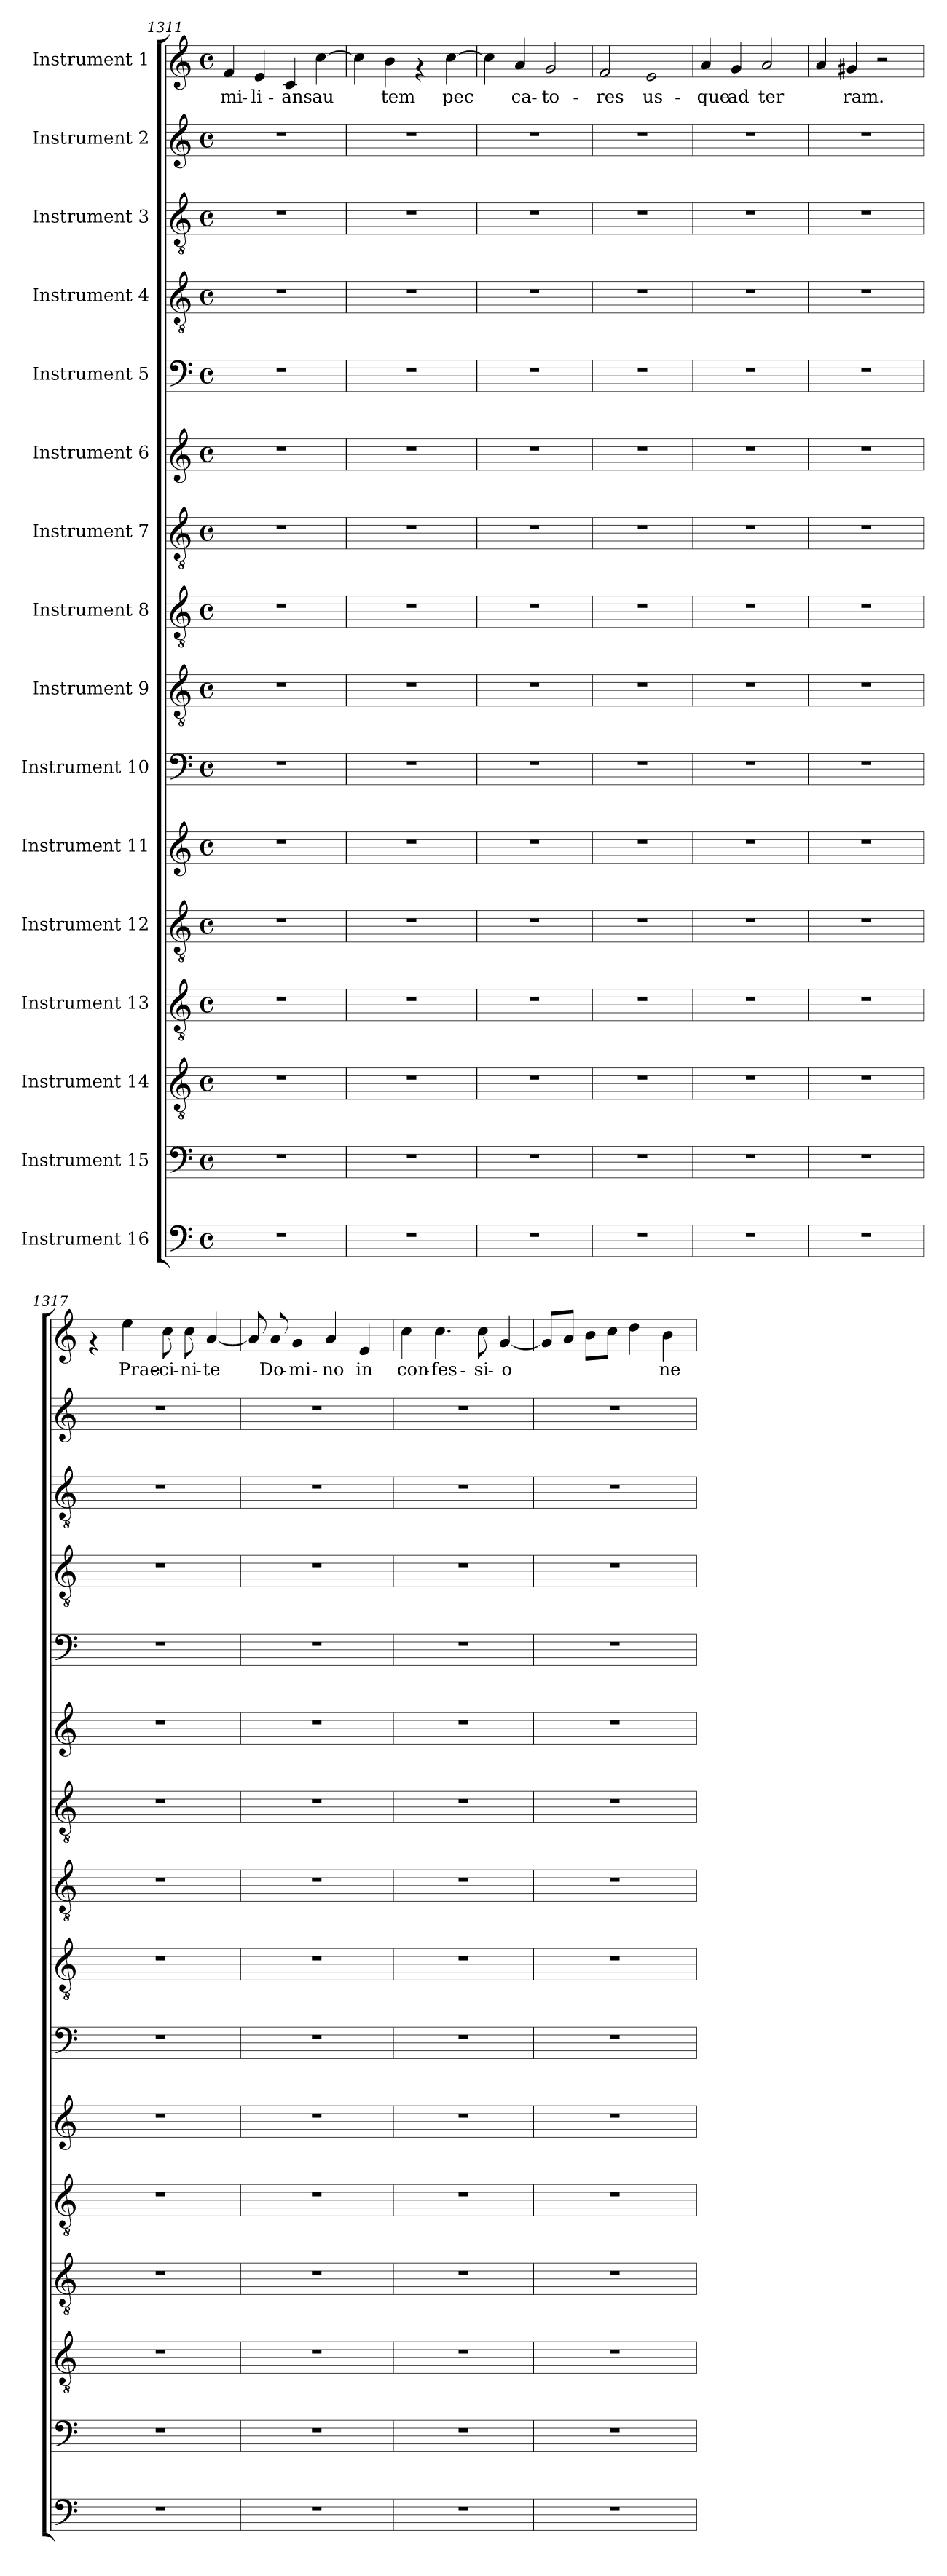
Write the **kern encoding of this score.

**kern	**kern	**kern	**kern	**kern	**kern	**kern	**kern	**kern	**kern	**kern	**kern	**kern	**kern	**kern	**kern	**text
*part16	*part15	*part14	*part13	*part12	*part11	*part10	*part9	*part8	*part7	*part6	*part5	*part4	*part3	*part2	*part1	*part1
*staff16	*staff15	*staff14	*staff13	*staff12	*staff11	*staff10	*staff9	*staff8	*staff7	*staff6	*staff5	*staff4	*staff3	*staff2	*staff1	*staff1
*I"Instrument 16	*I"Instrument 15	*I"Instrument 14	*I"Instrument 13	*I"Instrument 12	*I"Instrument 11	*I"Instrument 10	*I"Instrument 9	*I"Instrument 8	*I"Instrument 7	*I"Instrument 6	*I"Instrument 5	*I"Instrument 4	*I"Instrument 3	*I"Instrument 2	*I"Instrument 1	*
*clefF4	*clefF4	*clefGv2	*clefGv2	*clefGv2	*clefG2	*clefF4	*clefGv2	*clefGv2	*clefGv2	*clefG2	*clefF4	*clefGv2	*clefGv2	*clefG2	*clefG2	*
*k[]	*k[]	*k[]	*k[]	*k[]	*k[]	*k[]	*k[]	*k[]	*k[]	*k[]	*k[]	*k[]	*k[]	*k[]	*k[]	*
*C:	*C:	*C:	*C:	*C:	*C:	*C:	*C:	*C:	*C:	*C:	*C:	*C:	*C:	*C:	*C:	*
*M4/4	*M4/4	*M4/4	*M4/4	*M4/4	*M4/4	*M4/4	*M4/4	*M4/4	*M4/4	*M4/4	*M4/4	*M4/4	*M4/4	*M4/4	*M4/4	*
*met(c)	*met(c)	*met(c)	*met(c)	*met(c)	*met(c)	*met(c)	*met(c)	*met(c)	*met(c)	*met(c)	*met(c)	*met(c)	*met(c)	*met(c)	*met(c)	*
=1311	=1311	=1311	=1311	=1311	=1311	=1311	=1311	=1311	=1311	=1311	=1311	=1311	=1311	=1311	=1311	=1311
!	!	!	!	!	!	!	!	!	!	!	!	!	!	!	!	!LO:LY:b:cj
1r	1r	1r	1r	1r	1r	1r	1r	1r	1r	1r	1r	1r	1r	1r	4f/	-mi-
!	!	!	!	!	!	!	!	!	!	!	!	!	!	!	!	!LO:LY:b:cj
.	.	.	.	.	.	.	.	.	.	.	.	.	.	.	4e/	-li-
!	!	!	!	!	!	!	!	!	!	!	!	!	!	!	!	!LO:LY:b:cj
.	.	.	.	.	.	.	.	.	.	.	.	.	.	.	4c/	-ans
!	!	!	!	!	!	!	!	!	!	!	!	!	!	!	!	!LO:LY:b:cj
.	.	.	.	.	.	.	.	.	.	.	.	.	.	.	[>4cc\	au-
=1312	=1312	=1312	=1312	=1312	=1312	=1312	=1312	=1312	=1312	=1312	=1312	=1312	=1312	=1312	=1312	=1312
!	!	!	!	!	!	!	!	!	!	!	!	!	!	!	!	!LO:LY:b:cj
1r	1r	1r	1r	1r	1r	1r	1r	1r	1r	1r	1r	1r	1r	1r	4cc\]	--
!	!	!	!	!	!	!	!	!	!	!	!	!	!	!	!	!LO:LY:b:cj
.	.	.	.	.	.	.	.	.	.	.	.	.	.	.	4b\	-tem
.	.	.	.	.	.	.	.	.	.	.	.	.	.	.	4rf	.
!	!	!	!	!	!	!	!	!	!	!	!	!	!	!	!	!LO:LY:b:cj
.	.	.	.	.	.	.	.	.	.	.	.	.	.	.	[>4cc\	pec-
=1313	=1313	=1313	=1313	=1313	=1313	=1313	=1313	=1313	=1313	=1313	=1313	=1313	=1313	=1313	=1313	=1313
!	!	!	!	!	!	!	!	!	!	!	!	!	!	!	!	!LO:LY:b:cj
1r	1r	1r	1r	1r	1r	1r	1r	1r	1r	1r	1r	1r	1r	1r	4cc\]	--
!	!	!	!	!	!	!	!	!	!	!	!	!	!	!	!	!LO:LY:b:cj
.	.	.	.	.	.	.	.	.	.	.	.	.	.	.	4a/	-ca-
!	!	!	!	!	!	!	!	!	!	!	!	!	!	!	!	!LO:LY:b:cj
.	.	.	.	.	.	.	.	.	.	.	.	.	.	.	2g/	-to-
=1314	=1314	=1314	=1314	=1314	=1314	=1314	=1314	=1314	=1314	=1314	=1314	=1314	=1314	=1314	=1314	=1314
!	!	!	!	!	!	!	!	!	!	!	!	!	!	!	!	!LO:LY:b:cj
1r	1r	1r	1r	1r	1r	1r	1r	1r	1r	1r	1r	1r	1r	1r	2f/	-res
!	!	!	!	!	!	!	!	!	!	!	!	!	!	!	!	!LO:LY:b:cj
.	.	.	.	.	.	.	.	.	.	.	.	.	.	.	2e/	us-
=1315	=1315	=1315	=1315	=1315	=1315	=1315	=1315	=1315	=1315	=1315	=1315	=1315	=1315	=1315	=1315	=1315
!	!	!	!	!	!	!	!	!	!	!	!	!	!	!	!	!LO:LY:b:cj
1r	1r	1r	1r	1r	1r	1r	1r	1r	1r	1r	1r	1r	1r	1r	4a/	-que
!	!	!	!	!	!	!	!	!	!	!	!	!	!	!	!	!LO:LY:b:cj
.	.	.	.	.	.	.	.	.	.	.	.	.	.	.	4g/	ad
!	!	!	!	!	!	!	!	!	!	!	!	!	!	!	!	!LO:LY:b:cj
.	.	.	.	.	.	.	.	.	.	.	.	.	.	.	2a/	ter-
!!LO:LB:g=z
=1316	=1316	=1316	=1316	=1316	=1316	=1316	=1316	=1316	=1316	=1316	=1316	=1316	=1316	=1316	=1316	=1316
!	!	!	!	!	!	!	!	!	!	!	!	!	!	!	!	!LO:LY:b:cj
1r	1r	1r	1r	1r	1r	1r	1r	1r	1r	1r	1r	1r	1r	1r	4a/	--
!	!	!	!	!	!	!	!	!	!	!	!	!	!	!	!	!LO:LY:b:cj
.	.	.	.	.	.	.	.	.	.	.	.	.	.	.	4g#X/	-ram.
.	.	.	.	.	.	.	.	.	.	.	.	.	.	.	2r	.
=1317	=1317	=1317	=1317	=1317	=1317	=1317	=1317	=1317	=1317	=1317	=1317	=1317	=1317	=1317	=1317	=1317
1r	1r	1r	1r	1r	1r	1r	1r	1r	1r	1r	1r	1r	1r	1r	4rf	.
!	!	!	!	!	!	!	!	!	!	!	!	!	!	!	!	!LO:LY:b:cj
.	.	.	.	.	.	.	.	.	.	.	.	.	.	.	4ee\	Prae-
!	!	!	!	!	!	!	!	!	!	!	!	!	!	!	!	!LO:LY:b:cj
.	.	.	.	.	.	.	.	.	.	.	.	.	.	.	8cc\	-ci-
!	!	!	!	!	!	!	!	!	!	!	!	!	!	!	!	!LO:LY:b:cj
.	.	.	.	.	.	.	.	.	.	.	.	.	.	.	8cc\	-ni-
!	!	!	!	!	!	!	!	!	!	!	!	!	!	!	!	!LO:LY:b:cj
.	.	.	.	.	.	.	.	.	.	.	.	.	.	.	[<4a/	-te
=1318	=1318	=1318	=1318	=1318	=1318	=1318	=1318	=1318	=1318	=1318	=1318	=1318	=1318	=1318	=1318	=1318
!	!	!	!	!	!	!	!	!	!	!	!	!	!	!	!	!LO:LY:b:cj
1r	1r	1r	1r	1r	1r	1r	1r	1r	1r	1r	1r	1r	1r	1r	8a/]	.
!	!	!	!	!	!	!	!	!	!	!	!	!	!	!	!	!LO:LY:b:cj
.	.	.	.	.	.	.	.	.	.	.	.	.	.	.	8a/	Do-
!	!	!	!	!	!	!	!	!	!	!	!	!	!	!	!	!LO:LY:b:cj
.	.	.	.	.	.	.	.	.	.	.	.	.	.	.	4g/	-mi-
!	!	!	!	!	!	!	!	!	!	!	!	!	!	!	!	!LO:LY:b:cj
.	.	.	.	.	.	.	.	.	.	.	.	.	.	.	4a/	-no
!	!	!	!	!	!	!	!	!	!	!	!	!	!	!	!	!LO:LY:b:cj
.	.	.	.	.	.	.	.	.	.	.	.	.	.	.	4e/	in
=1319	=1319	=1319	=1319	=1319	=1319	=1319	=1319	=1319	=1319	=1319	=1319	=1319	=1319	=1319	=1319	=1319
!	!	!	!	!	!	!	!	!	!	!	!	!	!	!	!	!LO:LY:b:cj
1r	1r	1r	1r	1r	1r	1r	1r	1r	1r	1r	1r	1r	1r	1r	4cc\	con-
!	!	!	!	!	!	!	!	!	!	!	!	!	!	!	!	!LO:LY:b:cj
.	.	.	.	.	.	.	.	.	.	.	.	.	.	.	4.cc\	-fes-
!	!	!	!	!	!	!	!	!	!	!	!	!	!	!	!	!LO:LY:b:cj
.	.	.	.	.	.	.	.	.	.	.	.	.	.	.	8cc\	-si-
!	!	!	!	!	!	!	!	!	!	!	!	!	!	!	!	!LO:LY:b:cj
.	.	.	.	.	.	.	.	.	.	.	.	.	.	.	[<4g/	-o-
=1320	=1320	=1320	=1320	=1320	=1320	=1320	=1320	=1320	=1320	=1320	=1320	=1320	=1320	=1320	=1320	=1320
!	!	!	!	!	!	!	!	!	!	!	!	!	!	!	!	!LO:LY:b:cj
1r	1r	1r	1r	1r	1r	1r	1r	1r	1r	1r	1r	1r	1r	1r	8g/L]	--
!	!	!	!	!	!	!	!	!	!	!	!	!	!	!	!	!LO:LY:b:cj
.	.	.	.	.	.	.	.	.	.	.	.	.	.	.	8a/J	--
!	!	!	!	!	!	!	!	!	!	!	!	!	!	!	!	!LO:LY:b:cj
.	.	.	.	.	.	.	.	.	.	.	.	.	.	.	8b\L	--
!	!	!	!	!	!	!	!	!	!	!	!	!	!	!	!	!LO:LY:b:cj
.	.	.	.	.	.	.	.	.	.	.	.	.	.	.	8cc\J	--
!	!	!	!	!	!	!	!	!	!	!	!	!	!	!	!	!LO:LY:b:cj
.	.	.	.	.	.	.	.	.	.	.	.	.	.	.	4dd\	--
!	!	!	!	!	!	!	!	!	!	!	!	!	!	!	!	!LO:LY:b:cj
.	.	.	.	.	.	.	.	.	.	.	.	.	.	.	4b\	-ne
=	=	=	=	=	=	=	=	=	=	=	=	=	=	=	=	=
*-	*-	*-	*-	*-	*-	*-	*-	*-	*-	*-	*-	*-	*-	*-	*-	*-
